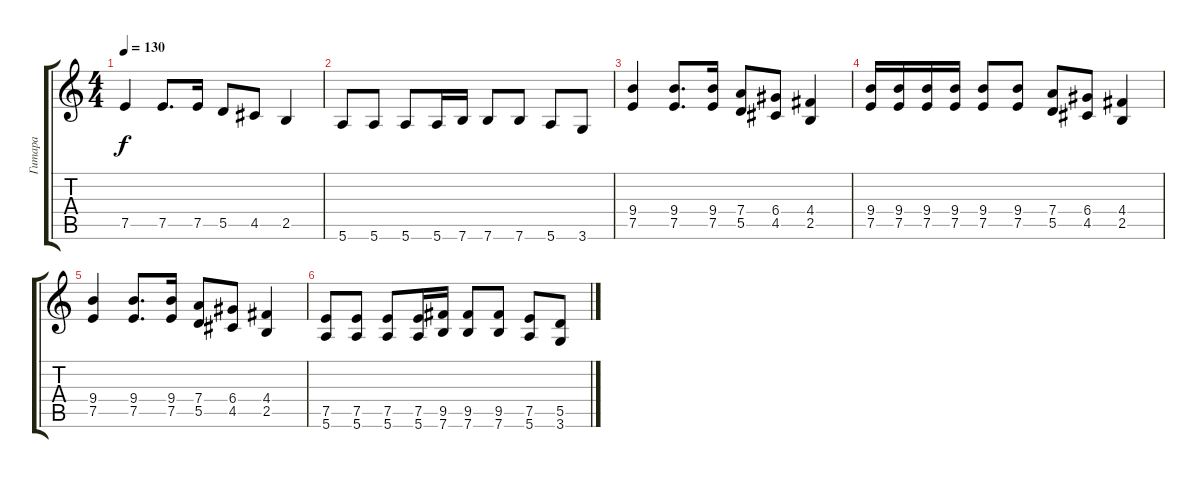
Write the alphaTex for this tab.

\track ("Гитара" "Гитара") {instrument overdrivenguitar}
\staff {score tabs}
\tuning (E4 B3 G3 D3 A2 E2) {hide}
\ts (4 4)
\tempo 130
\clef g2
\ks c
7.5.4{dy f} 7.5.8{d} 7.5.16 5.5.8 4.5.8 2.5.4 |
5.6.8 5.6.8 5.6.8 5.6.16 7.6.16 7.6.8 7.6.8 5.6.8 3.6.8 |
(9.4 7.5).4 (9.4 7.5).8{d} (9.4 7.5).16 (7.4 5.5).8 (6.4 4.5).8 (4.4 2.5).4 |
(9.4 7.5).16 (9.4 7.5).16 (9.4 7.5).16 (9.4 7.5).16 (9.4 7.5).8 (9.4 7.5).8 (7.4 5.5).8 (6.4 4.5).8 (4.4 2.5).4 |
(9.4 7.5).4 (9.4 7.5).8{d} (9.4 7.5).16 (7.4 5.5).8 (6.4 4.5).8 (4.4 2.5).4 |
(7.5 5.6).8 (7.5 5.6).8 (7.5 5.6).8 (7.5 5.6).16 (9.5 7.6).16 (9.5 7.6).8 (9.5 7.6).8 (7.5 5.6).8 (5.5 3.6).8
